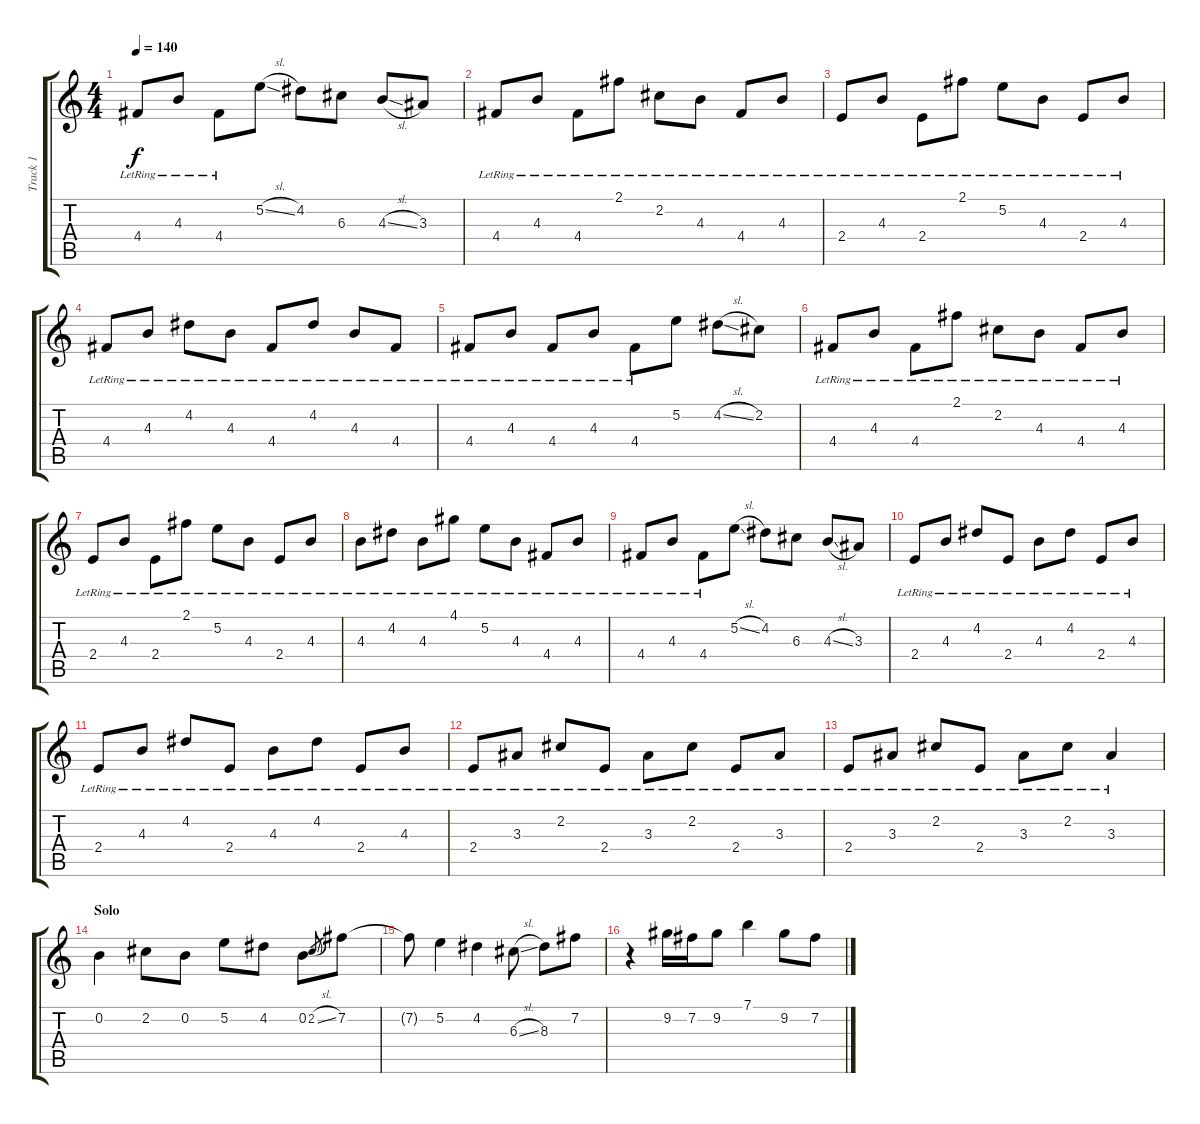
\track ("Track 1" "Track 1") {instrument acousticguitarnylon}
\staff {score tabs}
\tuning (E4 B3 G3 D3 A2 E2) {hide}
\ts (4 4)
\tempo 140
\clef g2
\ks c
4.4{lr}.8{dy f} 4.3{lr}.8 4.4{lr}.8 5.2{sl}.8 4.2.8 6.3.8 4.3{sl}.8 3.3.8 |
4.4{lr}.8 4.3{lr}.8 4.4{lr}.8 2.1{lr}.8 2.2{lr}.8 4.3{lr}.8 4.4{lr}.8 4.3{lr}.8 |
2.4{lr}.8 4.3{lr}.8 2.4{lr}.8 2.1{lr}.8 5.2{lr}.8 4.3{lr}.8 2.4{lr}.8 4.3{lr}.8 |
4.4{lr}.8 4.3{lr}.8 4.2{lr}.8 4.3{lr}.8 4.4{lr}.8 4.2{lr}.8 4.3{lr}.8 4.4{lr}.8 |
4.4{lr}.8 4.3{lr}.8 4.4{lr}.8 4.3{lr}.8 4.4{lr}.8 5.2.8 4.2{sl}.8 2.2.8 |
4.4{lr}.8 4.3{lr}.8 4.4{lr}.8 2.1{lr}.8 2.2{lr}.8 4.3{lr}.8 4.4{lr}.8 4.3{lr}.8 |
2.4{lr}.8 4.3{lr}.8 2.4{lr}.8 2.1{lr}.8 5.2{lr}.8 4.3{lr}.8 2.4{lr}.8 4.3{lr}.8 |
4.3{lr}.8 4.2{lr}.8 4.3{lr}.8 4.1{lr}.8 5.2{lr}.8 4.3{lr}.8 4.4{lr}.8 4.3{lr}.8 |
4.4{lr}.8 4.3{lr}.8 4.4{lr}.8 5.2{sl}.8 4.2.8 6.3.8 4.3{sl}.8 3.3.8 |
2.4{lr}.8 4.3{lr}.8 4.2{lr}.8 2.4{lr}.8 4.3{lr}.8 4.2{lr}.8 2.4{lr}.8 4.3{lr}.8 |
2.4{lr}.8 4.3{lr}.8 4.2{lr}.8 2.4{lr}.8 4.3{lr}.8 4.2{lr}.8 2.4{lr}.8 4.3{lr}.8 |
2.4{lr}.8 3.3{lr}.8 2.2{lr}.8 2.4{lr}.8 3.3{lr}.8 2.2{lr}.8 2.4{lr}.8 3.3{lr}.8 |
2.4{lr}.8 3.3{lr}.8 2.2{lr}.8 2.4{lr}.8 3.3{lr}.8 2.2{lr}.8 3.3{lr}.4 |
\section ("" "Solo")
0.2.4 2.2.8 0.2.8 5.2.8 4.2.8 0.2.8 2.2{sl}.8{gr} 7.2.8 |
7.2{t}.8 5.2.4 4.2.4 6.3{sl}.8 8.3.8 7.2.8 |
r.4 9.2.16 7.2.16 9.2.8 7.1.4 9.2.8 7.2.8
